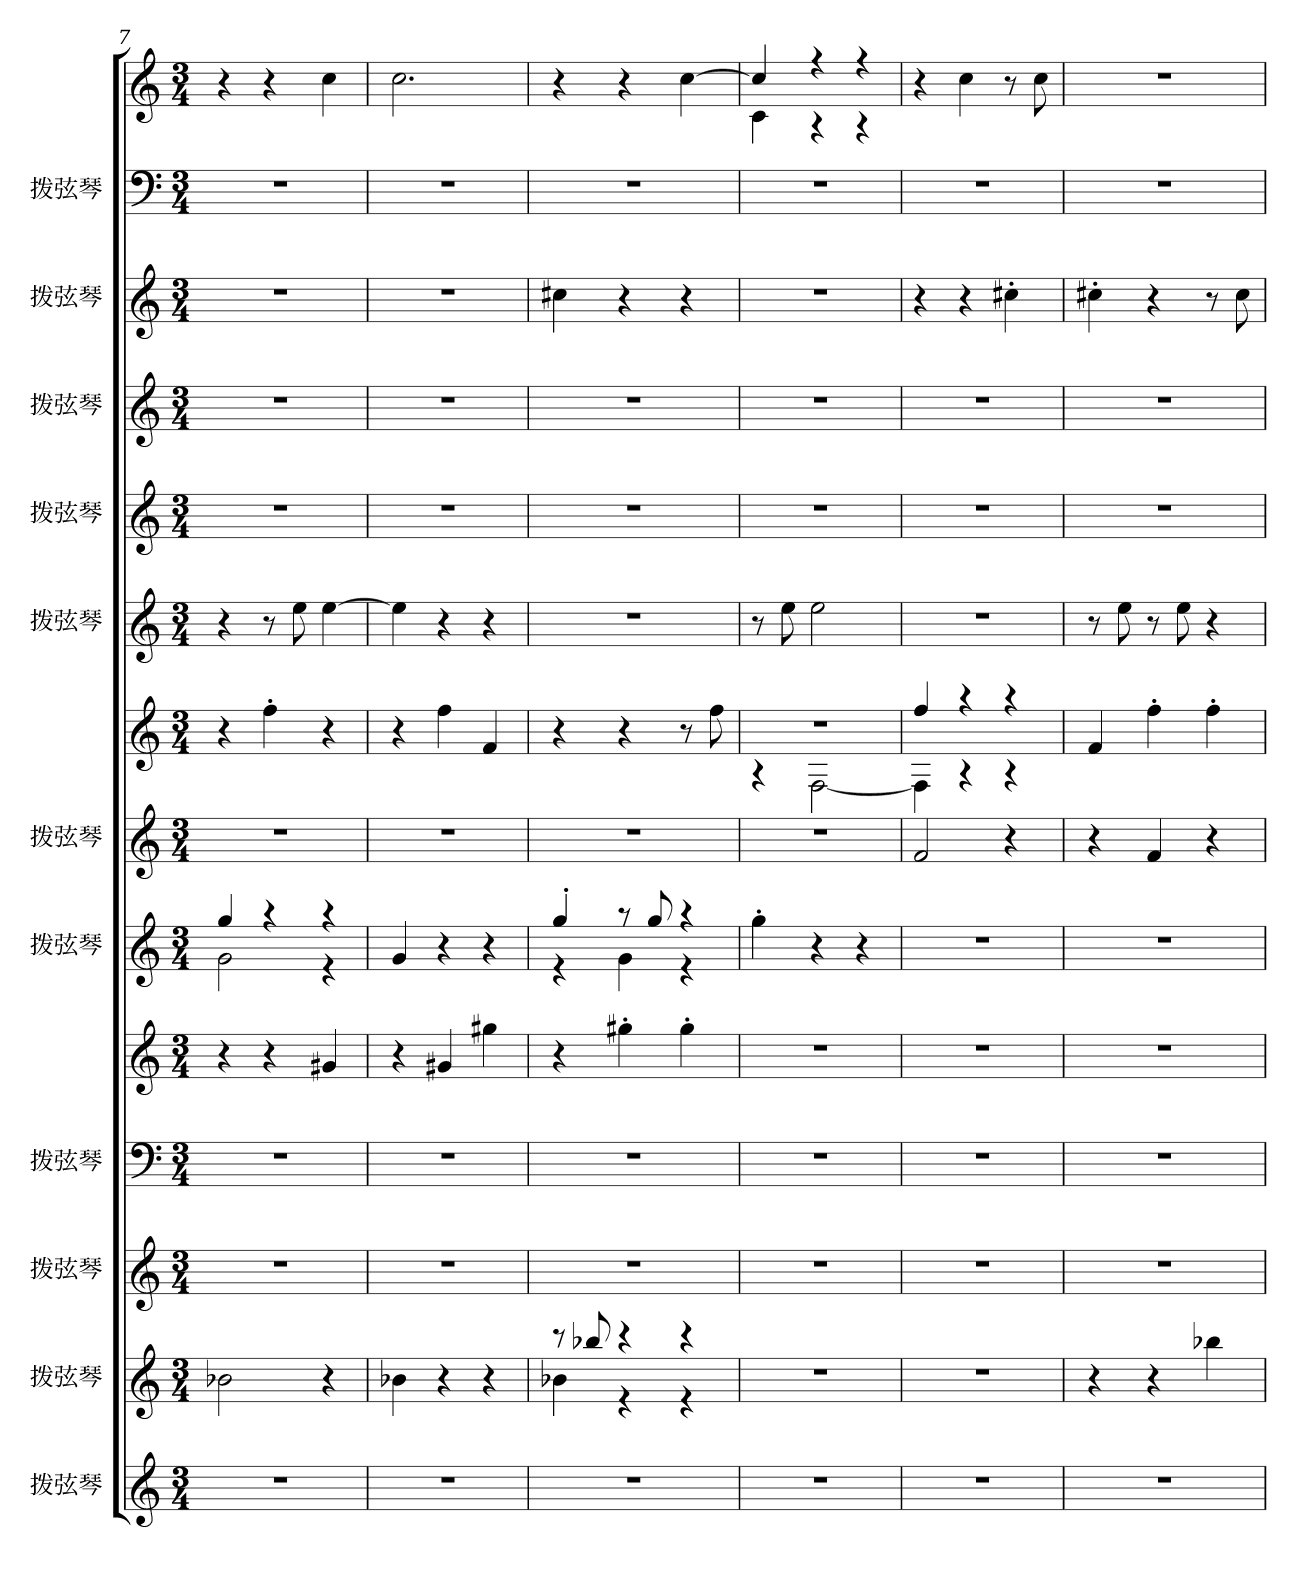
**kern	**kern	**kern	**kern	**kern	**kern	**kern	**kern	**kern	**kern	**kern	**kern	**kern	**kern
*part11	*part10	*part9	*part8	*part8	*part7	*part6	*part6	*part5	*part4	*part3	*part2	*part1	*part1
*staff14	*staff13	*staff12	*staff11	*staff10	*staff9	*staff8	*staff7	*staff6	*staff5	*staff4	*staff3	*staff2	*staff1
*I"拨弦琴	*I"拨弦琴	*I"拨弦琴	*I"拨弦琴	*	*I"拨弦琴	*I"拨弦琴	*	*I"拨弦琴	*I"拨弦琴	*I"拨弦琴	*I"拨弦琴	*I"拨弦琴	*
!!LO:PB:g=z
*clefG2	*clefG2	*clefG2	*clefF4	*clefG2	*clefG2	*clefG2	*clefG2	*clefG2	*clefG2	*clefG2	*clefG2	*clefF4	*clefG2
*k[]	*k[]	*k[]	*k[]	*k[]	*k[]	*k[]	*k[]	*k[]	*k[]	*k[]	*k[]	*k[]	*k[]
*M3/4	*M3/4	*M3/4	*M3/4	*M3/4	*M3/4	*M3/4	*M3/4	*M3/4	*M3/4	*M3/4	*M3/4	*M3/4	*M3/4
=7	=7	=7	=7	=7	=7	=7	=7	=7	=7	=7	=7	=7	=7
*	*	*	*	*	*^	*	*	*	*	*	*	*	*
2.r	2b-X\	2.r	2.r	4r	4gg/	2g\	2.r	4r	4r	2.r	2.r	2.r	2.r	4r
.	.	.	.	4r	4r	.	.	4ff'\	8r	.	.	.	.	4r
.	.	.	.	.	.	.	.	.	8ee\	.	.	.	.	.
.	4r	.	.	4g#X/	4r	4r	.	4r	[4ee\	.	.	.	.	4cc\
*	*	*	*	*	*v	*v	*	*	*	*	*	*	*	*
=8	=8	=8	=8	=8	=8	=8	=8	=8	=8	=8	=8	=8	=8
2.r	4b-X\	2.r	2.r	4r	4g/	2.r	4r	4ee\]	2.r	2.r	2.r	2.r	2.cc\
.	4r	.	.	4g#X/	4r	.	4ff\	4r	.	.	.	.	.
.	4r	.	.	4gg#X\	4r	.	4f/	4r	.	.	.	.	.
=9	=9	=9	=9	=9	=9	=9	=9	=9	=9	=9	=9	=9	=9
*	*^	*	*	*	*^	*	*	*	*	*	*	*	*
2.r	8r	4b-X\	2.r	2.r	4r	4gg'/	4r	2.r	4r	2.r	2.r	2.r	4cc#X\	2.r	4r
.	8bb-X/	.	.	.	.	.	.	.	.	.	.	.	.	.	.
.	4r	4r	.	.	4gg#X'\	8r	4g\	.	4r	.	.	.	4r	.	4r
.	.	.	.	.	.	8gg/	.	.	.	.	.	.	.	.	.
.	4r	4r	.	.	4gg#'\	4r	4r	.	8r	.	.	.	4r	.	[4cc\
.	.	.	.	.	.	.	.	.	8ff\	.	.	.	.	.	.
*	*v	*v	*	*	*	*v	*v	*	*	*	*	*	*	*	*
=10	=10	=10	=10	=10	=10	=10	=10	=10	=10	=10	=10	=10	=10
*	*	*	*	*	*	*	*^	*	*	*	*	*	*^
2.r	2.r	2.r	2.r	2.r	4gg'\	2.r	2.r	4r	8r	2.r	2.r	2.r	2.r	4cc/]	4c\
.	.	.	.	.	.	.	.	.	8ee\	.	.	.	.	.	.
.	.	.	.	.	4r	.	.	[2F\	2ee\	.	.	.	.	4r	4r
.	.	.	.	.	4r	.	.	.	.	.	.	.	.	4r	4r
*	*	*	*	*	*	*	*	*	*	*	*	*	*	*v	*v
=11	=11	=11	=11	=11	=11	=11	=11	=11	=11	=11	=11	=11	=11	=11
2.r	2.r	2.r	2.r	2.r	2.r	2f/	4ff/	4F\]	2.r	2.r	2.r	4r	2.r	4r
.	.	.	.	.	.	.	4r	4r	.	.	.	4r	.	4cc\
.	.	.	.	.	.	4r	4r	4r	.	.	.	4cc#X'\	.	8r
.	.	.	.	.	.	.	.	.	.	.	.	.	.	8cc\
*	*	*	*	*	*	*	*v	*v	*	*	*	*	*	*
=12	=12	=12	=12	=12	=12	=12	=12	=12	=12	=12	=12	=12	=12
2.r	4r	2.r	2.r	2.r	2.r	4r	4f/	8r	2.r	2.r	4cc#X'\	2.r	2.r
.	.	.	.	.	.	.	.	8ee\	.	.	.	.	.
.	4r	.	.	.	.	4f/	4ff'\	8r	.	.	4r	.	.
.	.	.	.	.	.	.	.	8ee\	.	.	.	.	.
.	4bb-X\	.	.	.	.	4r	4ff'\	4r	.	.	8r	.	.
.	.	.	.	.	.	.	.	.	.	.	8cc#\	.	.
=	=	=	=	=	=	=	=	=	=	=	=	=	=
*-	*-	*-	*-	*-	*-	*-	*-	*-	*-	*-	*-	*-	*-
